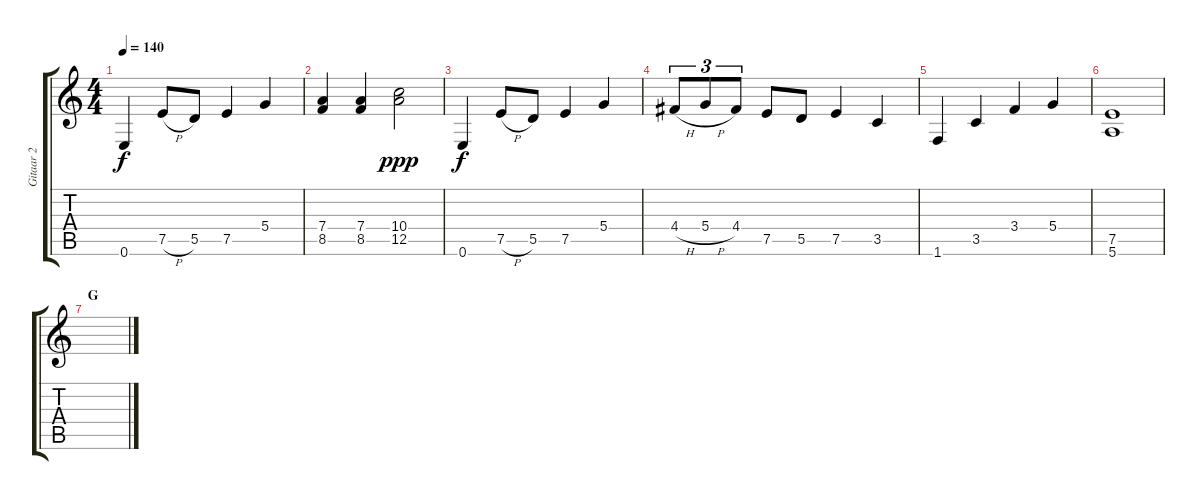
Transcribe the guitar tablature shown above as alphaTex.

\track ("Gitaar 2" "Gitaar 2") {instrument overdrivenguitar}
\staff {score tabs}
\tuning (E4 B3 G3 D3 A2 E2) {hide}
\ts (4 4)
\tempo 140
\clef g2
\ks c
0.6.4{dy f} 7.5{h}.8 5.5.8 7.5.4 5.4.4 |
(7.4 8.5).4 (7.4 8.5).4 (10.4 12.5).2{dy ppp} |
0.6.4{dy f} 7.5{h}.8 5.5.8 7.5.4 5.4.4 |
4.4{h}.8{tu (3 2)} 5.4{h}.8{tu (3 2)} 4.4.8{tu (3 2)} 7.5.8 5.5.8 7.5.4 3.5.4 |
1.6.4 3.5.4 3.4.4 5.4.4 |
(7.5 5.6).1 |
\section ("" "G")
